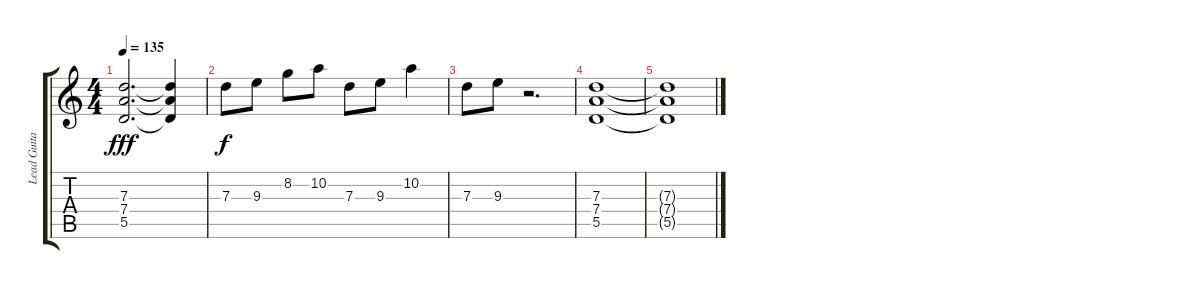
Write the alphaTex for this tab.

\track ("Lead Guitar" "Lead Guita") {instrument overdrivenguitar}
\staff {score tabs}
\tuning (E4 B3 G3 D3 A2 E2) {hide}
\ts (4 4)
\tempo 135
\clef g2
\ks c
(7.3{t} 7.4{t} 5.5{t}).2{d dy fff} (7.3{t} 7.4{t} 5.5{t}).4 |
7.3.8{dy f volume 16} 9.3.8 8.2.8 10.2.8 7.3.8 9.3.8 10.2.4 |
7.3.8 9.3.8{volume 10} r.2{d} |
(7.3 7.4 5.5).1{volume 16} |
(7.3{t} 7.4{t} 5.5{t}).1
